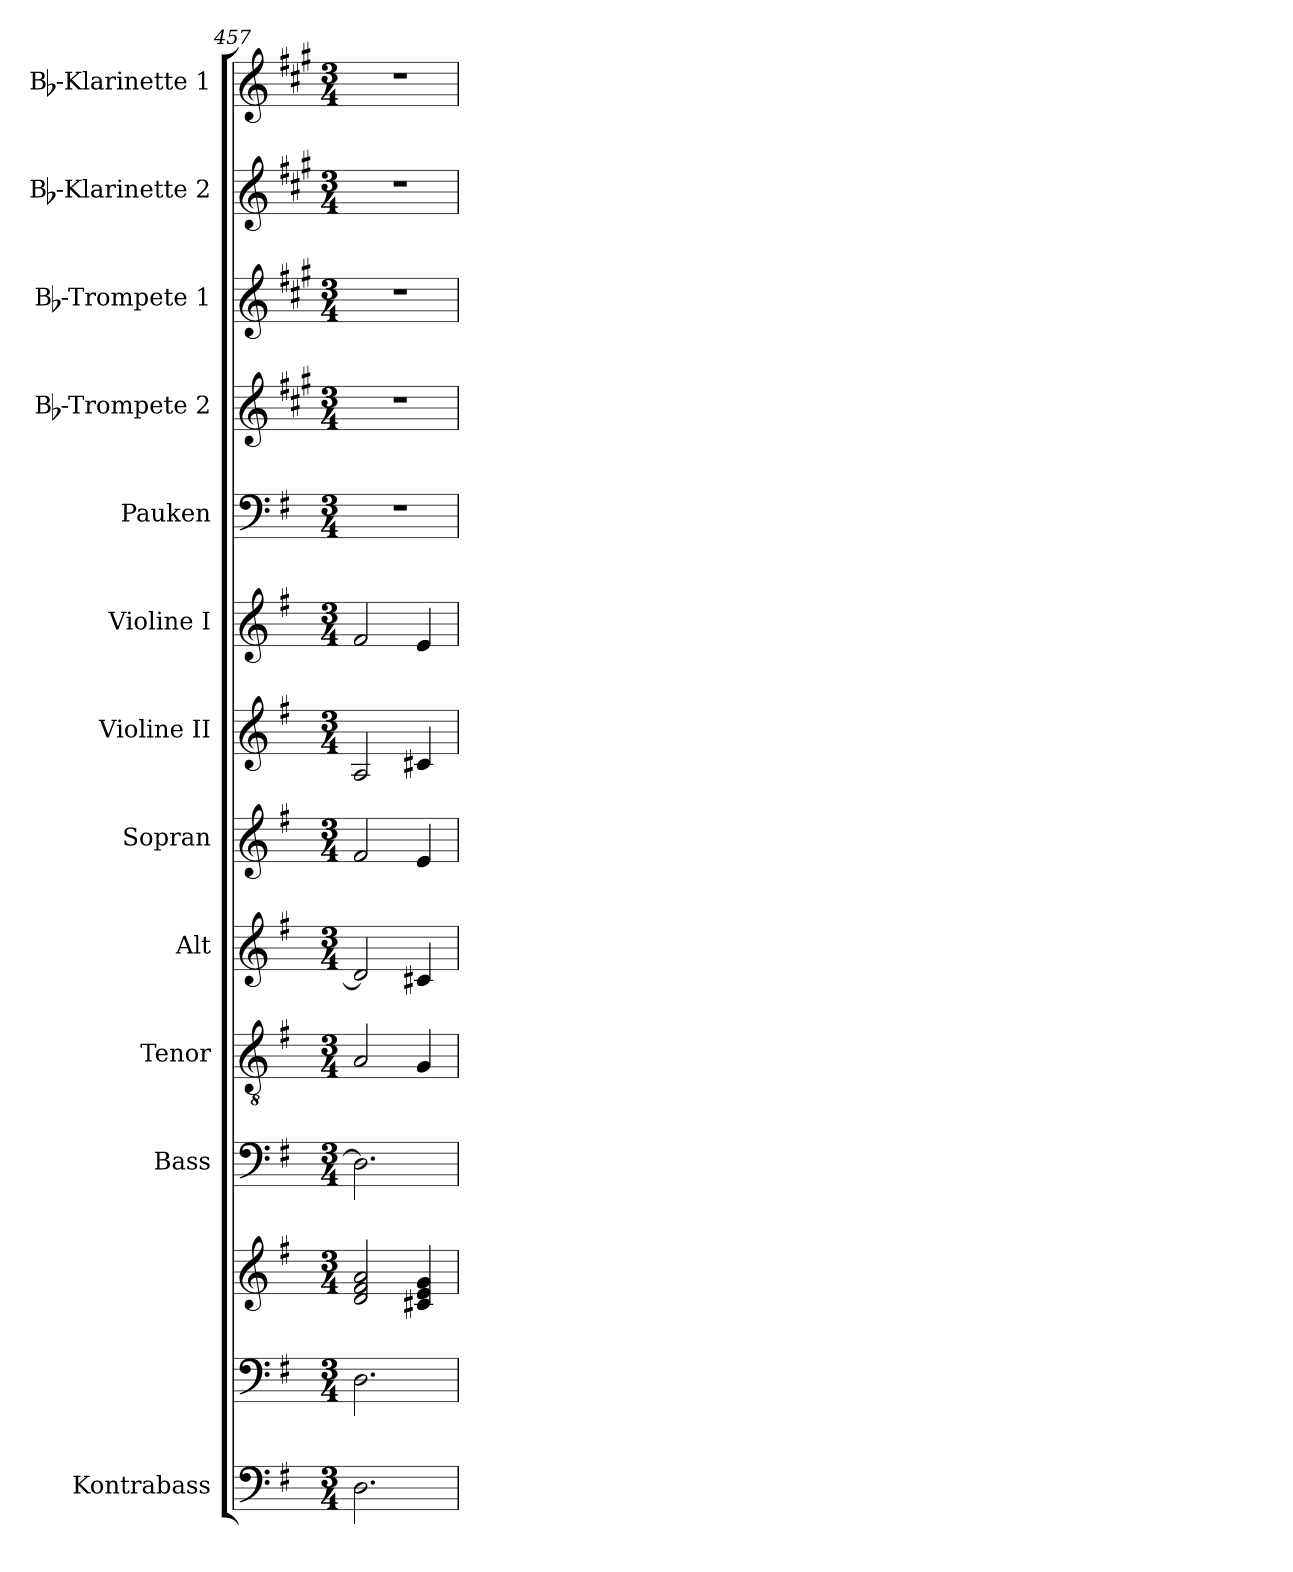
**kern	**kern	**kern	**kern	**kern	**kern	**kern	**kern	**kern	**kern	**kern	**kern	**kern	**kern
*part13	*part12	*part12	*part11	*part10	*part9	*part8	*part7	*part6	*part5	*part4	*part3	*part2	*part1
*staff14	*staff13	*staff12	*staff11	*staff10	*staff9	*staff8	*staff7	*staff6	*staff5	*staff4	*staff3	*staff2	*staff1
*I"Kontrabass	*	*	*I"Bass	*I"Tenor	*I"Alt	*I"Sopran	*I"Violine II	*I"Violine I	*I"Pauken	*I"Bb-Trompete 2	*I"Bb-Trompete 1	*I"Bb-Klarinette 2	*I"Bb-Klarinette 1
*I'Kb.	*	*	*I'B.	*I'T.	*I'A.	*I'S.	*I'Vl. II	*I'Vl. I	*I'Pk.	*I'Bb Trp. 2	*I'Bb Trp. 1	*I'Bb Kl. 2	*I'Bb Kl. 1
*clefF4	*clefF4	*clefG2	*clefF4	*clefGv2	*clefG2	*clefG2	*clefG2	*clefG2	*clefF4	*clefG2	*clefG2	*clefG2	*clefG2
*ITrd7c12	*	*	*	*	*	*	*	*	*	*ITrd1c2	*ITrd1c2	*ITrd1c2	*ITrd1c2
*k[f#]	*k[f#]	*k[f#]	*k[f#]	*k[f#]	*k[f#]	*k[f#]	*k[f#]	*k[f#]	*k[f#]	*k[f#]	*k[f#]	*k[f#]	*k[f#]
*G:	*G:	*G:	*G:	*G:	*G:	*G:	*G:	*G:	*G:	*G:	*G:	*G:	*G:
*M3/4	*M3/4	*M3/4	*M3/4	*M3/4	*M3/4	*M3/4	*M3/4	*M3/4	*M3/4	*M3/4	*M3/4	*M3/4	*M3/4
=457	=457	=457	=457	=457	=457	=457	=457	=457	=457	=457	=457	=457	=457
2.DD\	2.D\	2d/ 2f#/ 2a/	2.D\]	2A/	2d/]	2f#/	2A/	2f#/	2.r	2.r	2.r	2.r	2.r
.	.	4c#X/ 4e/ 4g/	.	4G/	4c#X/	4e/	4c#X/	4e/	.	.	.	.	.
=	=	=	=	=	=	=	=	=	=	=	=	=	=
*-	*-	*-	*-	*-	*-	*-	*-	*-	*-	*-	*-	*-	*-
